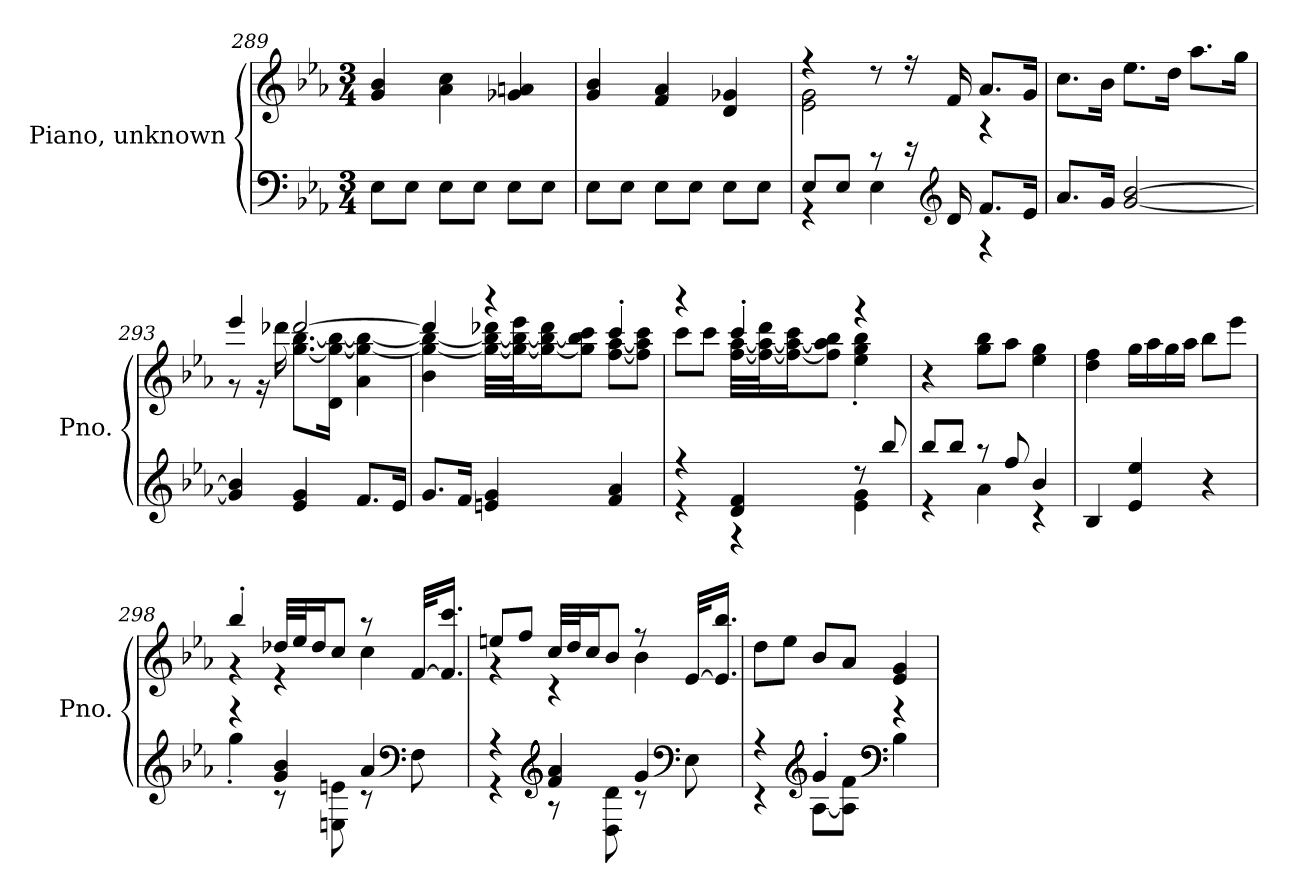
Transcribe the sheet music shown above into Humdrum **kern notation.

**kern	**kern
*part1	*part1
*staff2	*staff1
*I"Piano, unknown	*
*I'Pno.	*
*clefF4	*clefG2
*k[b-e-a-]	*k[b-e-a-]
*M3/4	*M3/4
=289	=289
8E-\L	4g/ 4b-/
8E-\J	.
8E-\L	4a-\ 4cc\
8E-\J	.
8E-\L	4g-X/ 4an/
8E-\J	.
=290	=290
8E-\L	4g/ 4b-/
8E-\J	.
8E-\L	4f/ 4a-/
8E-\J	.
8E-\L	4d/ 4g-X/
8E-\J	.
=291	=291
*^	*^
8E-/L	4r	4r	2e-\ 2g\
8E-/J	.	.	.
8r	4E-\	8r	.
16r	.	16r	.
*clefG2	*	*	*
16d/	.	16f/	.
8.f/L	4r	8.a-/L	4r
16e-/Jk	.	16g/Jk	.
*v	*v	*	*
*	*v	*v
=292	=292
8.a-/L	8.cc\L
16g/Jk	16b-\Jk
[2g/ [2b-/	8.ee-\L
.	16dd\Jk
.	8.aa-\L
.	16gg\Jk
!!LO:LB:g=z
=293	=293
*	*^
4g/] 4b-/]	4eee-/	8r
.	.	16r
.	.	16ddd-X\
4e-/ 4g/	[2ddd-/	[8.gg\ [8.bb-\L
.	.	16d\ 16gg\_ 16bb-\_Jk
8.f/L	.	4a-\ 4gg\_ 4bb-\_
16e-/Jk	.	.
=294	=294	=294
8.g/L	4ddd-/]	4b-\ 4gg\_ 4bb-\_
16f/Jk	.	.
4en/ 4g/	4r	32gg\_ 32bb-\_ 32ddd-X\LLL
.	.	32gg\_ 32bb-\_ 32eee-\J
.	.	16gg\_ 16bb-\_ 16ddd-\J
.	.	8gg\] 8bb-\] 8ccc\J
4f/ 4a-/	4ccc'/	[8ff\ [8aa-\L
.	.	8ff\] 8aa-\] 8ccc\J
=295	=295	=295
*^	*	*
4r	4r	4r	8ccc\L
.	.	.	8ccc\J
4d/ 4f/	4r	4ccc'/	[32ff\ [32aa-\LLL
.	.	.	32ff\_ 32aa-\_ 32ddd\J
.	.	.	16ff\_ 16aa-\_ 16ccc\J
.	.	.	8ff\] 8aa-\] 8bb-\J
8r	4e-\ 4g\	4r	4ee-\' 4gg\' 4bb-\'
8bb-/	.	.	.
*	*	*v	*v
=296	=296	=296
8bb-/L	4r	4r
8bb-/J	.	.
8r	4a-\	8gg\ 8bb-\L
8ff/	.	8aa-\J
4b-/	4r	4ee-\ 4gg\
*v	*v	*
!!LO:PB:g=z
=297	=297
4B-/	4dd\ 4ff\
4e-/ 4ee-/	16gg\LL
.	16aa-\
.	16gg\
.	16aa-\JJ
4r	8bb-\L
.	8eee-\J
=298	=298
*^	*^
4r	4gg'\	4bb-'/	4r
4g/ 4b-/	8r	32dd-X/LLL	4r
.	.	32ee-/J	.
.	.	16dd-/J	.
.	8En\ 8en\	8cc/J	.
4a-/	8r	8r	4cc\
*clefF4	*	*	*
.	8F\	[32f/KLL	.
.	.	16.f/] 16.ccc/JJ	.
=299	=299	=299	=299
4r	4r	8een/L	4r
.	.	8ff/J	.
*clefG2	*	*	*
4f/ 4a-/	8r	32cc/LLL	4r
.	.	32dd/J	.
.	.	16cc/J	.
.	8D\ 8d\	8b-/J	.
4g/	8r	8r	4b-\
*clefF4	*	*	*
.	8E-\	[32e-/KLL	.
.	.	16.e-/] 16.bb-/JJ	.
*	*	*v	*v
=300	=300	=300
4r	4r	8dd\L
.	.	8ee-\J
*clefG2	*	*
4g'/	[8A-\L	8b-/L
.	8A-\] 8f\J	8a-/J
*clefF4	*	*
4r	4B-\	4e-/ 4g/
*v	*v	*
=	=
*-	*-
